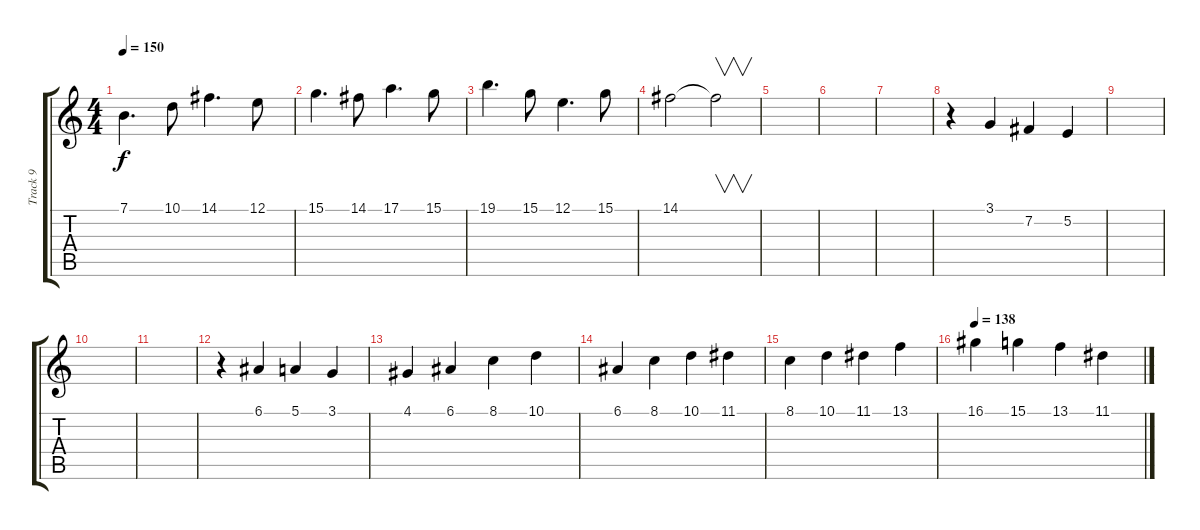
\track ("Track 9" "Track 9") {instrument flute}
\staff {score tabs}
\tuning (E4 B3 G3 D3 A2 E2) {hide}
\ts (4 4)
\tempo 150
\clef g2
\ks c
7.1.4{d dy f} 10.1.8 14.1.4{d} 12.1.8 |
15.1.4{d} 14.1.8 17.1.4{d} 15.1.8 |
19.1.4{d} 15.1.8 12.1.4{d} 15.1.8 |
14.1.2 14.1{t}.2{v} |
|
|
|
r.4 3.1.4 7.2.4 5.2.4 |
|
|
|
r.4 6.1.4 5.1.4 3.1.4 |
4.1.4 6.1.4 8.1.4 10.1.4 |
6.1.4 8.1.4 10.1.4 11.1.4 |
8.1.4 10.1.4 11.1.4 13.1.4 |
\tempo 138
16.1.4 15.1.4 13.1.4 11.1.4
